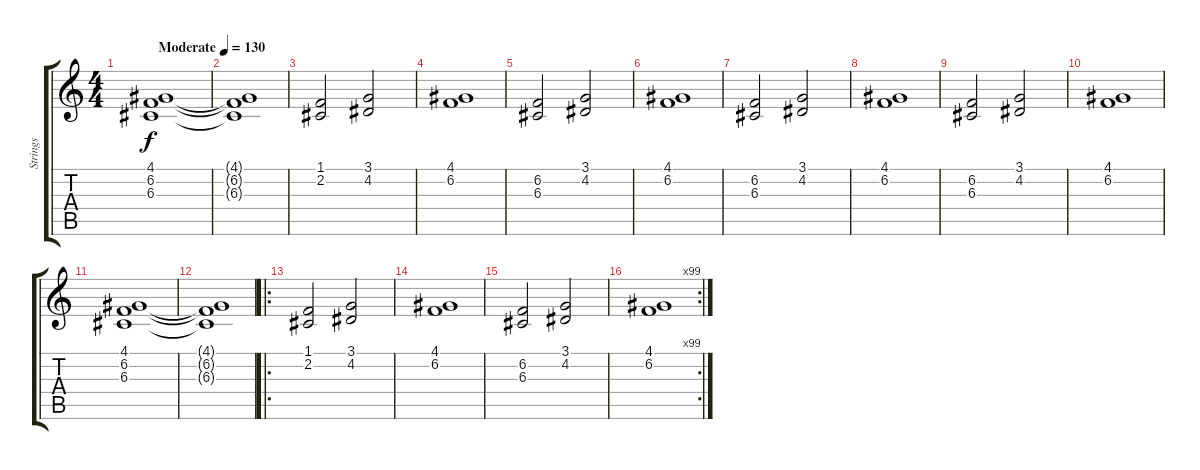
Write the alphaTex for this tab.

\track ("Strings" "Strings") {instrument lead6voice}
\staff {score tabs}
\tuning (E4 B3 G3 D3 A2 E2) {hide}
\ts (4 4)
\tempo (130 "Moderate")
\clef g2
\ks c
(4.1 6.2 6.3).1{dy f instrument lead6voice} |
(4.1{t} 6.2{t} 6.3{t}).1 |
(1.1 2.2).2 (3.1 4.2).2 |
(4.1 6.2).1 |
(6.2 6.3).2 (3.1 4.2).2 |
(4.1 6.2).1 |
(6.2 6.3).2 (3.1 4.2).2 |
(4.1 6.2).1 |
(6.2 6.3).2 (3.1 4.2).2 |
(4.1 6.2).1 |
(4.1 6.2 6.3).1 |
(4.1{t} 6.2{t} 6.3{t}).1 |
\ro
(1.1 2.2).2 (3.1 4.2).2 |
(4.1 6.2).1 |
(6.2 6.3).2 (3.1 4.2).2 |
\rc 99
(4.1 6.2).1
